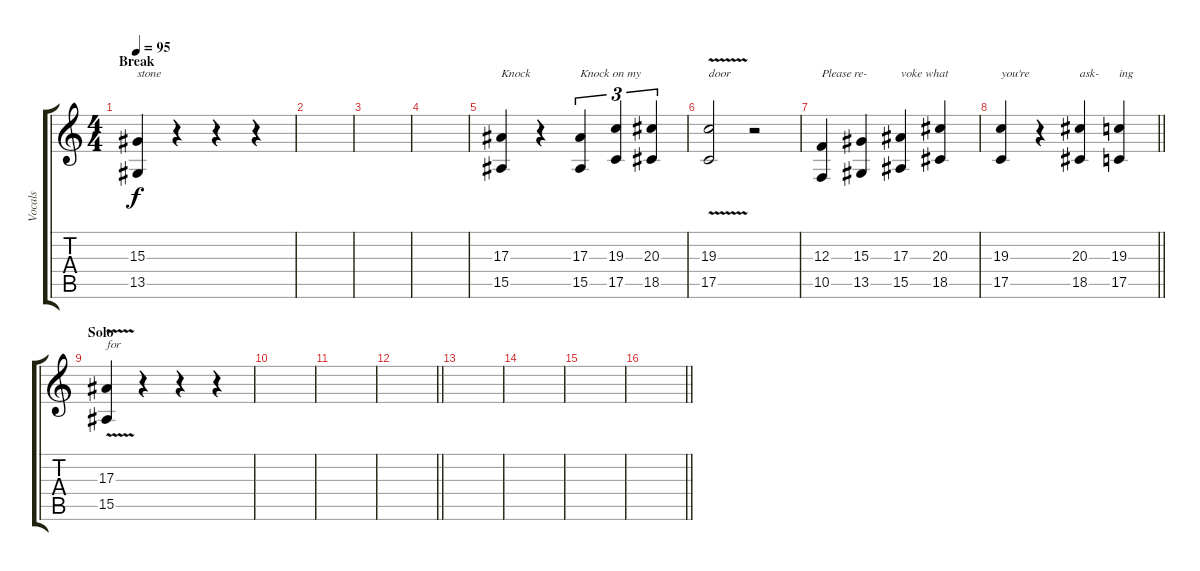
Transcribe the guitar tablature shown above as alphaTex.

\track ("Vocals" "Vocals") {instrument lead2sawtooth}
\staff {score tabs}
\tuning (D4 A3 F3 C3 G2 D2) {hide}
\ts (4 4)
\section ("" "Break")
\tempo 95
\clef g2
\ks c
(15.3 13.5).4{txt "stone" dy f} r.4 r.4 r.4 |
|
|
|
(17.3 15.5).4{txt "Knock"} r.4 (17.3 15.5).4{tu (3 2) txt "Knock on my"} (19.3 17.5).4{tu (3 2)} (20.3 18.5).4{tu (3 2)} |
(19.3 17.5{v}).2{txt "door"} r.2 |
(12.3 10.5).4{txt "Please re-"} (15.3 13.5).4 (17.3 15.5).4{txt "voke what"} (20.3 18.5).4 |
\barLineRight lightlight
(19.3 17.5).4{txt "you're"} r.4 (20.3 18.5).4{txt "ask-"} (19.3 17.5).4{txt "ing"} |
\section ("" "Solo")
(17.3 15.5{v}).4{txt "for"} r.4 r.4 r.4 |
|
|
\barLineRight lightlight
|
|
|
|
\barLineRight lightlight
